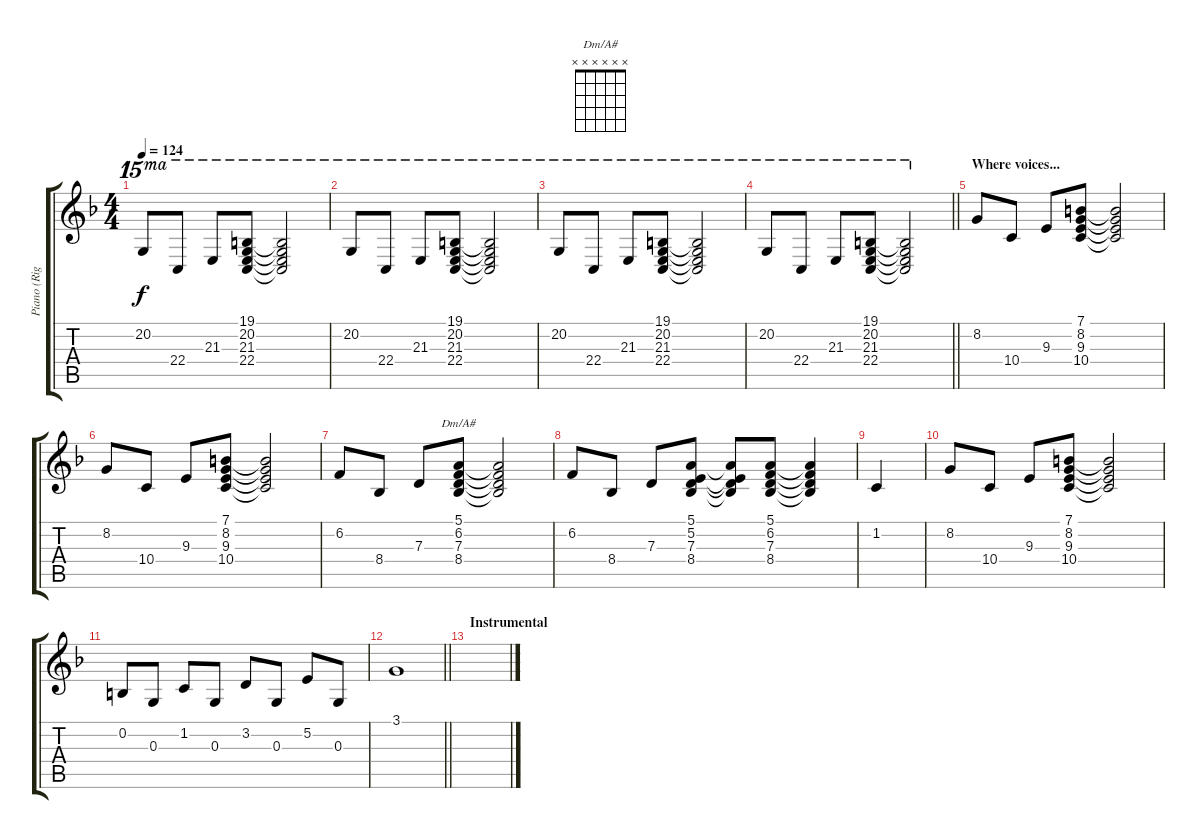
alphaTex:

\track ("Piano (Right Hand)" "Piano (Rig") {instrument acousticgrandpiano}
\staff {score tabs}
\tuning (E4 B3 G3 D3 A2 E2) {hide}
\chord ("Dm/A#" x x x x x x)
\ts (4 4)
\tempo 124
\clef g2
\ks f
20.2.8{ot 15ma dy f} 22.4.8{ot 15ma} 21.3.8{ot 15ma} (19.1 20.2 21.3 22.4).8{ot 15ma} (19.1{t} 20.2{t} 21.3{t} 22.4{t}).2{ot 15ma} |
20.2.8{ot 15ma} 22.4.8{ot 15ma} 21.3.8{ot 15ma} (19.1 20.2 21.3 22.4).8{ot 15ma} (19.1{t} 20.2{t} 21.3{t} 22.4{t}).2{ot 15ma} |
20.2.8{ot 15ma} 22.4.8{ot 15ma} 21.3.8{ot 15ma} (19.1 20.2 21.3 22.4).8{ot 15ma} (19.1{t} 20.2{t} 21.3{t} 22.4{t}).2{ot 15ma} |
\barLineRight lightlight
20.2.8{ot 15ma} 22.4.8{ot 15ma} 21.3.8{ot 15ma} (19.1 20.2 21.3 22.4).8{ot 15ma} (19.1{t} 20.2{t} 21.3{t} 22.4{t}).2{ot 15ma} |
\section ("" "Where voices...")
8.2.8 10.4.8 9.3.8 (7.1 8.2 9.3 10.4).8 (7.1{t} 8.2{t} 9.3{t} 10.4{t}).2 |
8.2.8 10.4.8 9.3.8 (7.1 8.2 9.3 10.4).8 (7.1{t} 8.2{t} 9.3{t} 10.4{t}).2 |
6.2.8 8.4.8 7.3.8 (5.1 6.2 7.3 8.4).8{ch "Dm/A#"} (5.1{t} 6.2{t} 7.3{t} 8.4{t}).2 |
6.2.8 8.4.8 7.3.8 (5.1 5.2 7.3 8.4).8 (5.1{t} 5.2{t} 7.3{t} 8.4{t}).8 (5.1 6.2 7.3 8.4).8 (5.1{t} 6.2{t} 7.3{t} 8.4{t}).4 |
1.2.4 |
8.2.8 10.4.8 9.3.8 (7.1 8.2 9.3 10.4).8 (7.1{t} 8.2{t} 9.3{t} 10.4{t}).2 |
0.2.8 0.3.8 1.2.8 0.3.8 3.2.8 0.3.8 5.2.8 0.3.8 |
\barLineRight lightlight
3.1.1 |
\section ("" "Instrumental")
